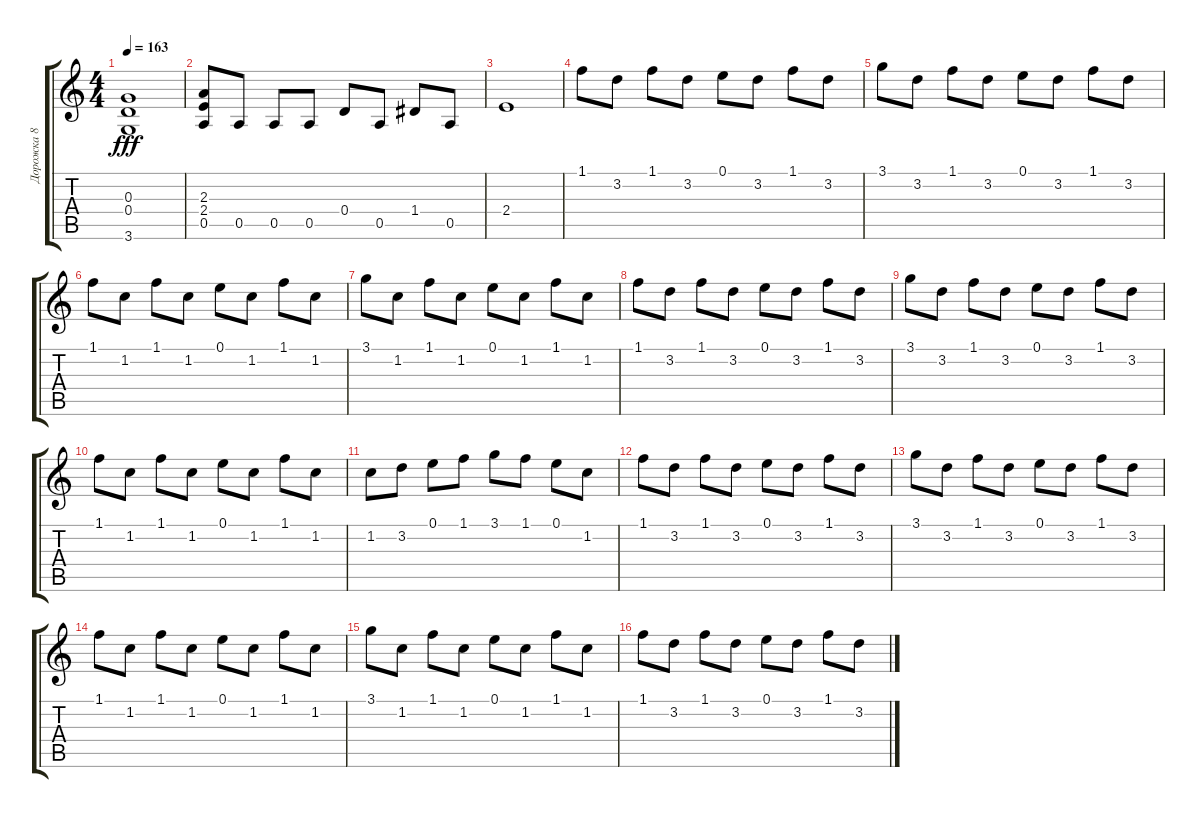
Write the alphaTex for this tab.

\track ("Дорожка 8" "Дорожка 8") {instrument overdrivenguitar}
\staff {score tabs}
\tuning (E4 B3 G3 D3 A2 E2) {hide}
\ts (4 4)
\tempo 163
\clef g2
\ks c
(0.3 0.4 3.6).1{dy fff} |
(2.3 2.4 0.5).8 0.5.8 0.5.8 0.5.8 0.4.8 0.5.8 1.4.8 0.5.8 |
2.4.1 |
1.1.8 3.2.8 1.1.8 3.2.8 0.1.8 3.2.8 1.1.8 3.2.8 |
3.1.8 3.2.8 1.1.8 3.2.8 0.1.8 3.2.8 1.1.8 3.2.8 |
1.1.8 1.2.8 1.1.8 1.2.8 0.1.8 1.2.8 1.1.8 1.2.8 |
3.1.8 1.2.8 1.1.8 1.2.8 0.1.8 1.2.8 1.1.8 1.2.8 |
1.1.8 3.2.8 1.1.8 3.2.8 0.1.8 3.2.8 1.1.8 3.2.8 |
3.1.8 3.2.8 1.1.8 3.2.8 0.1.8 3.2.8 1.1.8 3.2.8 |
1.1.8 1.2.8 1.1.8 1.2.8 0.1.8 1.2.8 1.1.8 1.2.8 |
1.2.8 3.2.8 0.1.8 1.1.8 3.1.8 1.1.8 0.1.8 1.2.8 |
1.1.8 3.2.8 1.1.8 3.2.8 0.1.8 3.2.8 1.1.8 3.2.8 |
3.1.8 3.2.8 1.1.8 3.2.8 0.1.8 3.2.8 1.1.8 3.2.8 |
1.1.8 1.2.8 1.1.8 1.2.8 0.1.8 1.2.8 1.1.8 1.2.8 |
3.1.8 1.2.8 1.1.8 1.2.8 0.1.8 1.2.8 1.1.8 1.2.8 |
1.1.8 3.2.8 1.1.8 3.2.8 0.1.8 3.2.8 1.1.8 3.2.8
